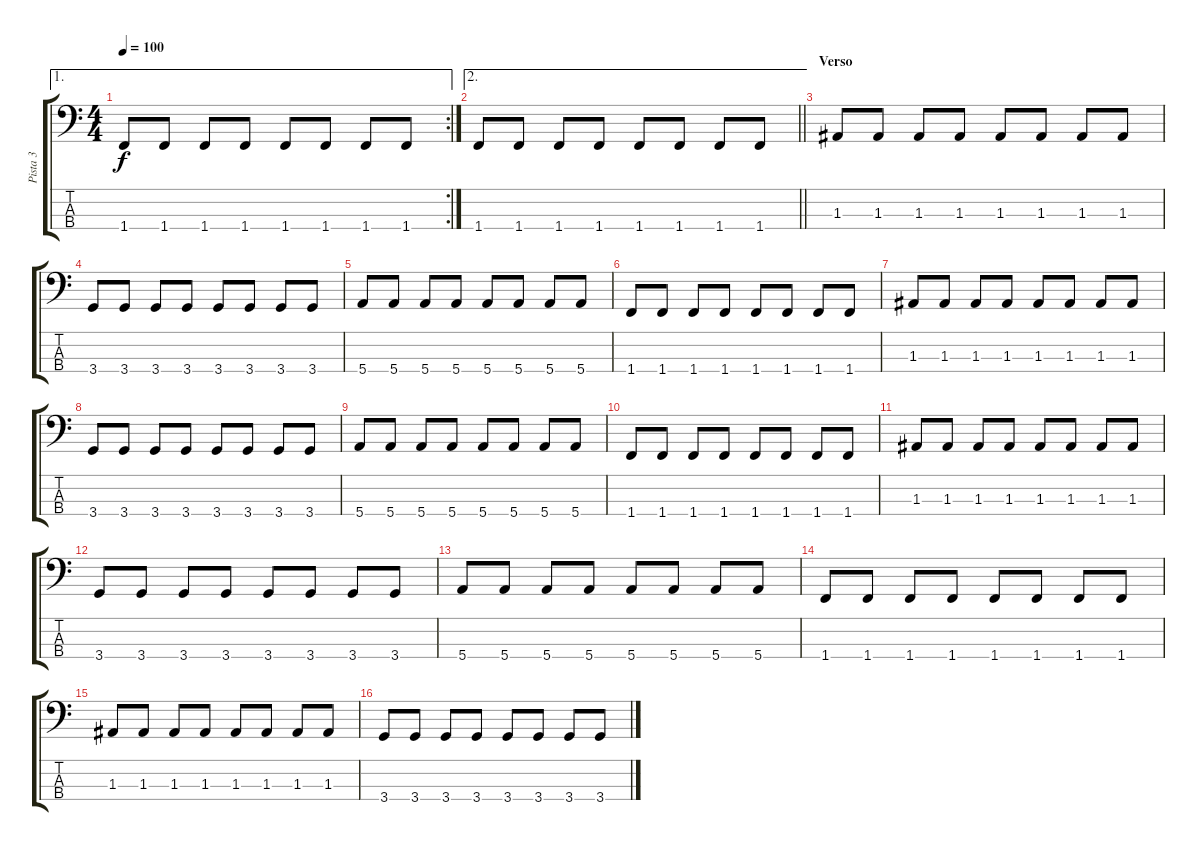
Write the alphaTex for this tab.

\track ("Pista 3" "Pista 3") {instrument electricbasspick}
\staff {score tabs}
\tuning (G2 D2 A1 E1) {hide}
\ae 1
\rc 2
\ts (4 4)
\tempo 100
\clef f4
\ks c
1.4.8{dy f} 1.4.8 1.4.8 1.4.8 1.4.8 1.4.8 1.4.8 1.4.8 |
\ae 2
\barLineRight lightlight
1.4.8 1.4.8 1.4.8 1.4.8 1.4.8 1.4.8 1.4.8 1.4.8 |
\section ("" "Verso")
1.3.8 1.3.8 1.3.8 1.3.8 1.3.8 1.3.8 1.3.8 1.3.8 |
3.4.8 3.4.8 3.4.8 3.4.8 3.4.8 3.4.8 3.4.8 3.4.8 |
5.4.8 5.4.8 5.4.8 5.4.8 5.4.8 5.4.8 5.4.8 5.4.8 |
1.4.8 1.4.8 1.4.8 1.4.8 1.4.8 1.4.8 1.4.8 1.4.8 |
1.3.8 1.3.8 1.3.8 1.3.8 1.3.8 1.3.8 1.3.8 1.3.8 |
3.4.8 3.4.8 3.4.8 3.4.8 3.4.8 3.4.8 3.4.8 3.4.8 |
5.4.8 5.4.8 5.4.8 5.4.8 5.4.8 5.4.8 5.4.8 5.4.8 |
1.4.8 1.4.8 1.4.8 1.4.8 1.4.8 1.4.8 1.4.8 1.4.8 |
1.3.8 1.3.8 1.3.8 1.3.8 1.3.8 1.3.8 1.3.8 1.3.8 |
3.4.8 3.4.8 3.4.8 3.4.8 3.4.8 3.4.8 3.4.8 3.4.8 |
5.4.8 5.4.8 5.4.8 5.4.8 5.4.8 5.4.8 5.4.8 5.4.8 |
1.4.8 1.4.8 1.4.8 1.4.8 1.4.8 1.4.8 1.4.8 1.4.8 |
1.3.8 1.3.8 1.3.8 1.3.8 1.3.8 1.3.8 1.3.8 1.3.8 |
3.4.8 3.4.8 3.4.8 3.4.8 3.4.8 3.4.8 3.4.8 3.4.8
